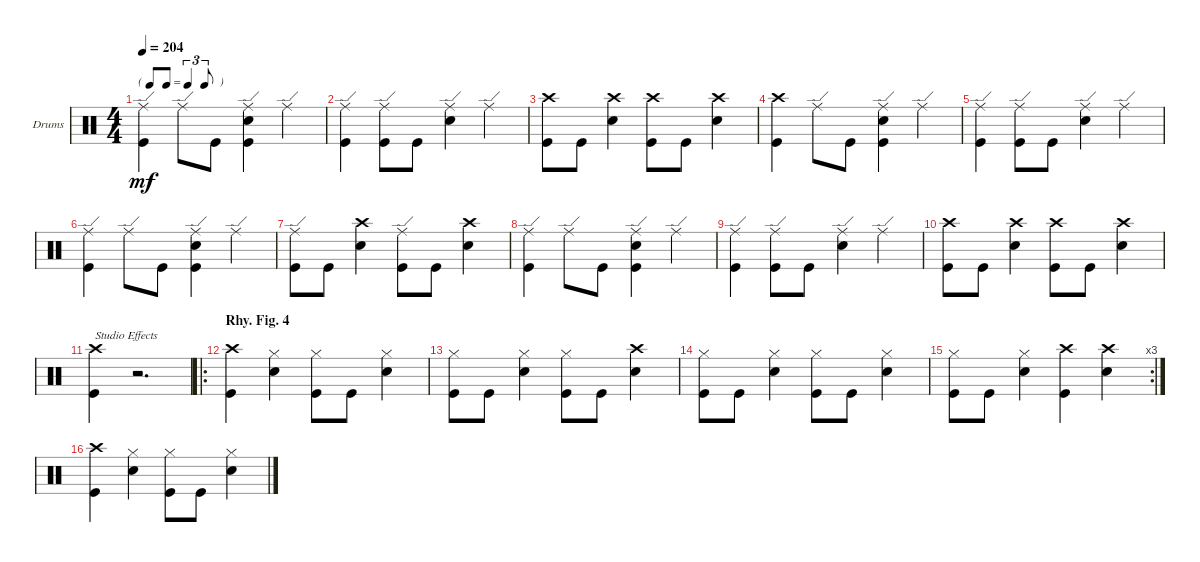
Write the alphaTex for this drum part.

\bracketExtendMode groupsimilarinstruments
\firstSystemTrackNameOrientation horizontal
\otherSystemsTrackNameOrientation horizontal
\track ("Drumkit" "Drums") {instrument percussion}
\staff {score}
\articulation defaults
\ts (4 4)
\tf triplet8th
\tempo 204
\clef neutral
\ks c
("Ride (edge)" "Kick (hit)").4{dy mf} "Ride (edge)".8 "Kick (hit)".8 ("Ride (edge)" "Snare (hit) 2" "Kick (hit)").4 "Ride (edge)".4 |
("Kick (hit)" "Ride (edge)").4 ("Ride (edge)" "Kick (hit)").8 "Kick (hit)".8 ("Snare (hit) 2" "Ride (edge)").4 "Ride (edge)".4 |
("Kick (hit)" "Crash high (hit)").8 "Kick (hit)".8 ("Snare (hit) 2" "Crash high (hit)").4 ("Kick (hit)" "Crash high (hit)").8 "Kick (hit)".8 ("Snare (hit) 2" "Crash high (hit)").4 |
("Kick (hit)" "Crash high (hit)").4 "Ride (edge)".8 "Kick (hit)".8 ("Kick (hit)" "Snare (hit) 2" "Ride (edge)").4 "Ride (edge)".4 |
("Kick (hit)" "Ride (edge)").4 ("Ride (edge)" "Kick (hit)").8 "Kick (hit)".8 ("Snare (hit) 2" "Ride (edge)").4 "Ride (edge)".4 |
("Kick (hit)" "Ride (edge)").4 "Ride (edge)".8 "Kick (hit)".8 ("Ride (edge)" "Snare (hit) 2" "Kick (hit)").4 "Ride (edge)".4 |
("Ride (edge)" "Kick (hit)").8 "Kick (hit)".8 ("Snare (hit) 2" "Crash high (hit)").4 ("Ride (edge)" "Kick (hit)").8 "Kick (hit)".8 ("Snare (hit) 2" "Crash high (hit)").4 |
("Ride (edge)" "Kick (hit)").4 "Ride (edge)".8 "Kick (hit)".8 ("Ride (edge)" "Snare (hit) 2" "Kick (hit)").4 "Ride (edge)".4 |
("Kick (hit)" "Ride (edge)").4 ("Ride (edge)" "Kick (hit)").8 "Kick (hit)".8 ("Snare (hit) 2" "Ride (edge)").4 "Ride (edge)".4 |
("Kick (hit)" "Crash high (hit)").8 "Kick (hit)".8 ("Snare (hit) 2" "Crash high (hit)").4 ("Kick (hit)" "Crash high (hit)").8 "Kick (hit)".8 ("Snare (hit) 2" "Crash high (hit)").4 |
("Kick (hit)" "Crash high (hit)").4{txt "Studio Effects"} r.2{d} |
\ro
\section ("" "Rhy. Fig. 4")
("Kick (hit)" "Crash high (hit)").4 ("Hi-Hat (closed)" "Snare (hit) 2").4 ("Hi-Hat (closed)" "Kick (hit)").8 "Kick (hit)".8 ("Snare (hit) 2" "Hi-Hat (closed)").4 |
("Hi-Hat (closed)" "Kick (hit)").8 "Kick (hit)".8 ("Snare (hit) 2" "Hi-Hat (closed)").4 ("Hi-Hat (closed)" "Kick (hit)").8 "Kick (hit)".8 ("Crash high (hit)" "Snare (hit) 2").4 |
("Hi-Hat (closed)" "Kick (hit)").8 "Kick (hit)".8 ("Snare (hit) 2" "Hi-Hat (closed)").4 ("Hi-Hat (closed)" "Kick (hit)").8 "Kick (hit)".8 ("Snare (hit) 2" "Hi-Hat (closed)").4 |
\rc 3
("Hi-Hat (closed)" "Kick (hit)").8 "Kick (hit)".8 ("Snare (hit) 2" "Hi-Hat (closed)").4 ("Crash high (hit)" "Kick (hit)").4 ("Crash high (hit)" "Snare (hit) 2").4 |
("Kick (hit)" "Crash high (hit)").4 ("Hi-Hat (closed)" "Snare (hit) 2").4 ("Hi-Hat (closed)" "Kick (hit)").8 "Kick (hit)".8 ("Snare (hit) 2" "Hi-Hat (closed)").4
